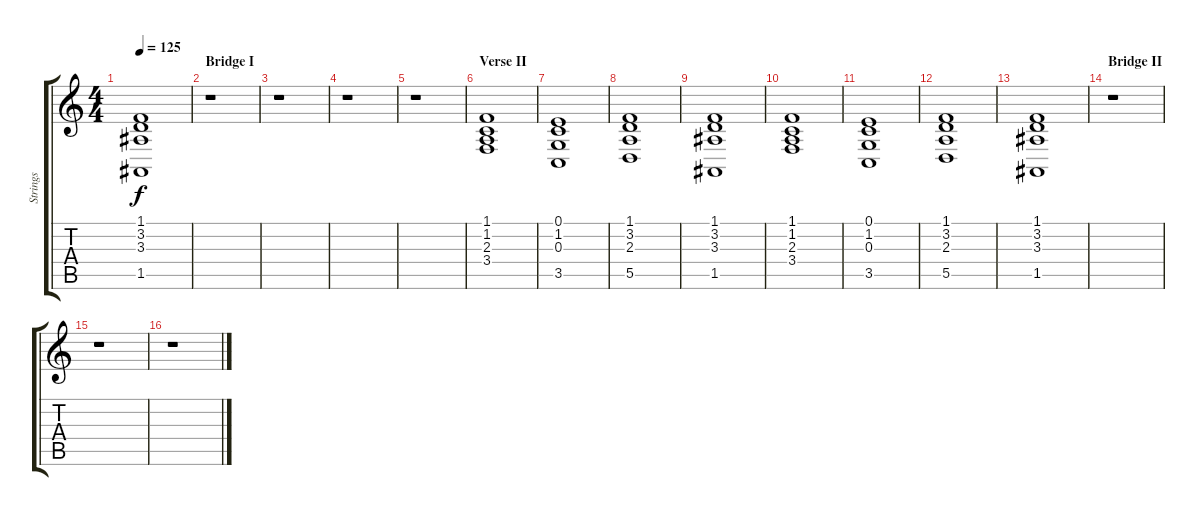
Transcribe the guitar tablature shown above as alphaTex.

\track ("Strings" "Strings") {instrument stringensemble1}
\staff {score tabs}
\tuning (E4 B3 G3 D3 A2 E2) {hide}
\ts (4 4)
\tempo 125
\clef g2
\ks c
(1.1 3.2 3.3 1.5).1{dy f} |
\section ("" "Bridge I")
r.1 |
r.1 |
r.1 |
r.1 |
\section ("" "Verse II")
(1.1 1.2 2.3 3.4).1 |
(0.1 1.2 0.3 3.5).1 |
(1.1 3.2 2.3 5.5).1 |
(1.1 3.2 3.3 1.5).1 |
(1.1 1.2 2.3 3.4).1 |
(0.1 1.2 0.3 3.5).1 |
(1.1 3.2 2.3 5.5).1 |
(1.1 3.2 3.3 1.5).1 |
\section ("" "Bridge II")
r.1 |
r.1 |
r.1
